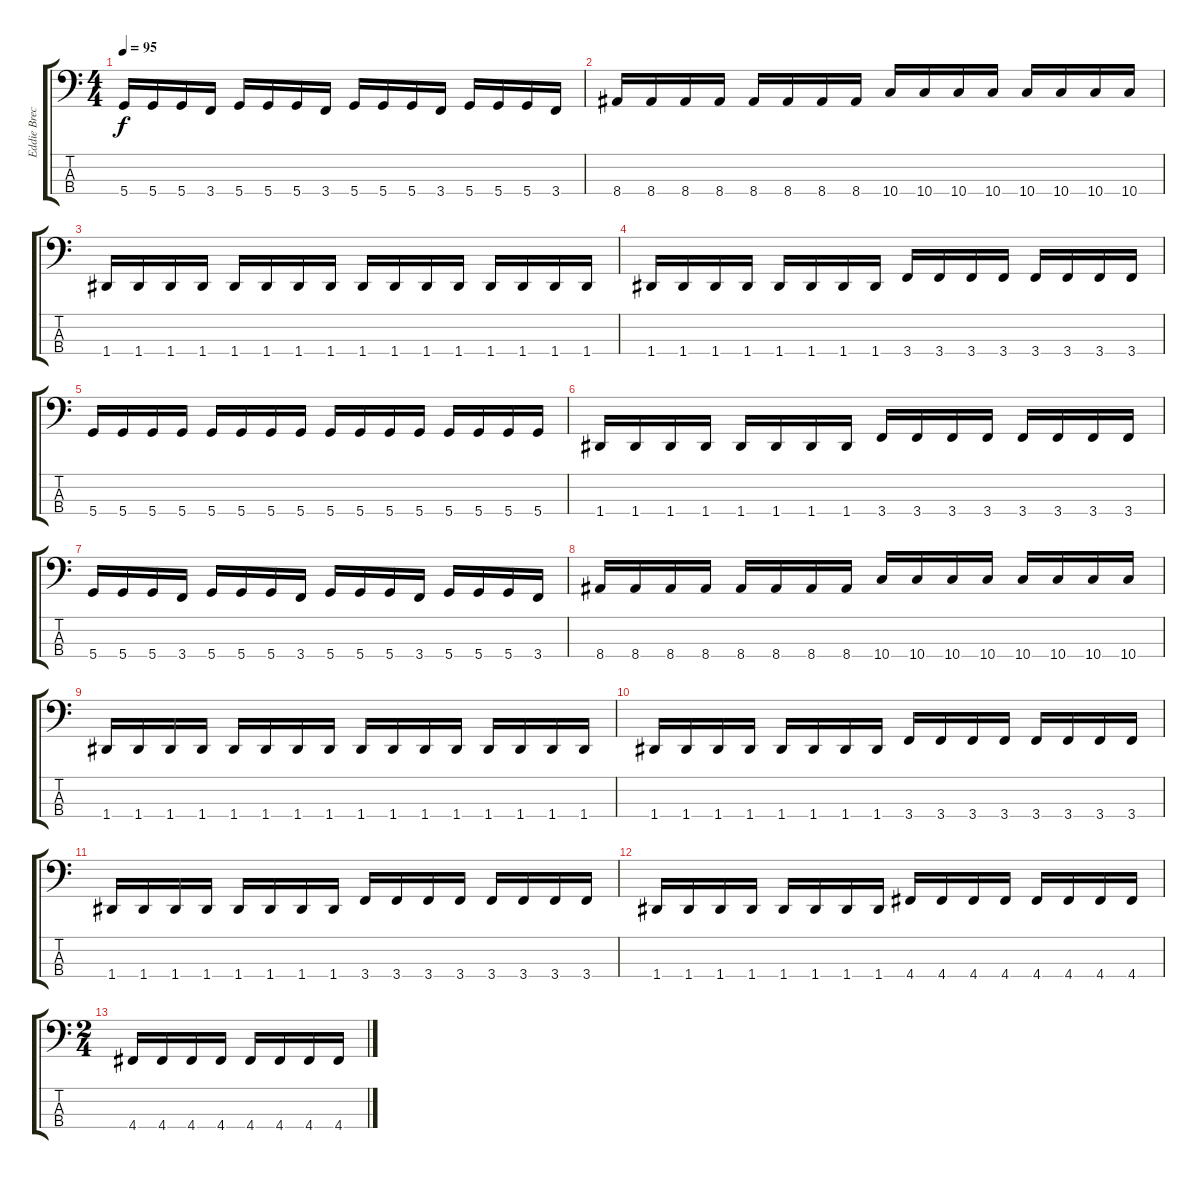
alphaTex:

\track ("Eddie Breckenridge" "Eddie Brec") {instrument electricbasspick}
\staff {score tabs}
\tuning (G2 D2 A1 D1) {hide}
\ts (4 4)
\tempo 95
\clef f4
\ks c
5.4.16{dy f} 5.4.16 5.4.16 3.4.16 5.4.16 5.4.16 5.4.16 3.4.16 5.4.16 5.4.16 5.4.16 3.4.16 5.4.16 5.4.16 5.4.16 3.4.16 |
8.4.16 8.4.16 8.4.16 8.4.16 8.4.16 8.4.16 8.4.16 8.4.16 10.4.16 10.4.16 10.4.16 10.4.16 10.4.16 10.4.16 10.4.16 10.4.16 |
1.4.16 1.4.16 1.4.16 1.4.16 1.4.16 1.4.16 1.4.16 1.4.16 1.4.16 1.4.16 1.4.16 1.4.16 1.4.16 1.4.16 1.4.16 1.4.16 |
1.4.16 1.4.16 1.4.16 1.4.16 1.4.16 1.4.16 1.4.16 1.4.16 3.4.16 3.4.16 3.4.16 3.4.16 3.4.16 3.4.16 3.4.16 3.4.16 |
5.4.16 5.4.16 5.4.16 5.4.16 5.4.16 5.4.16 5.4.16 5.4.16 5.4.16 5.4.16 5.4.16 5.4.16 5.4.16 5.4.16 5.4.16 5.4.16 |
1.4.16 1.4.16 1.4.16 1.4.16 1.4.16 1.4.16 1.4.16 1.4.16 3.4.16 3.4.16 3.4.16 3.4.16 3.4.16 3.4.16 3.4.16 3.4.16 |
5.4.16 5.4.16 5.4.16 3.4.16 5.4.16 5.4.16 5.4.16 3.4.16 5.4.16 5.4.16 5.4.16 3.4.16 5.4.16 5.4.16 5.4.16 3.4.16 |
8.4.16 8.4.16 8.4.16 8.4.16 8.4.16 8.4.16 8.4.16 8.4.16 10.4.16 10.4.16 10.4.16 10.4.16 10.4.16 10.4.16 10.4.16 10.4.16 |
1.4.16 1.4.16 1.4.16 1.4.16 1.4.16 1.4.16 1.4.16 1.4.16 1.4.16 1.4.16 1.4.16 1.4.16 1.4.16 1.4.16 1.4.16 1.4.16 |
1.4.16 1.4.16 1.4.16 1.4.16 1.4.16 1.4.16 1.4.16 1.4.16 3.4.16 3.4.16 3.4.16 3.4.16 3.4.16 3.4.16 3.4.16 3.4.16 |
1.4.16 1.4.16 1.4.16 1.4.16 1.4.16 1.4.16 1.4.16 1.4.16 3.4.16 3.4.16 3.4.16 3.4.16 3.4.16 3.4.16 3.4.16 3.4.16 |
1.4.16 1.4.16 1.4.16 1.4.16 1.4.16 1.4.16 1.4.16 1.4.16 4.4.16 4.4.16 4.4.16 4.4.16 4.4.16 4.4.16 4.4.16 4.4.16 |
\ts (2 4)
4.4.16 4.4.16 4.4.16 4.4.16 4.4.16 4.4.16 4.4.16 4.4.16
